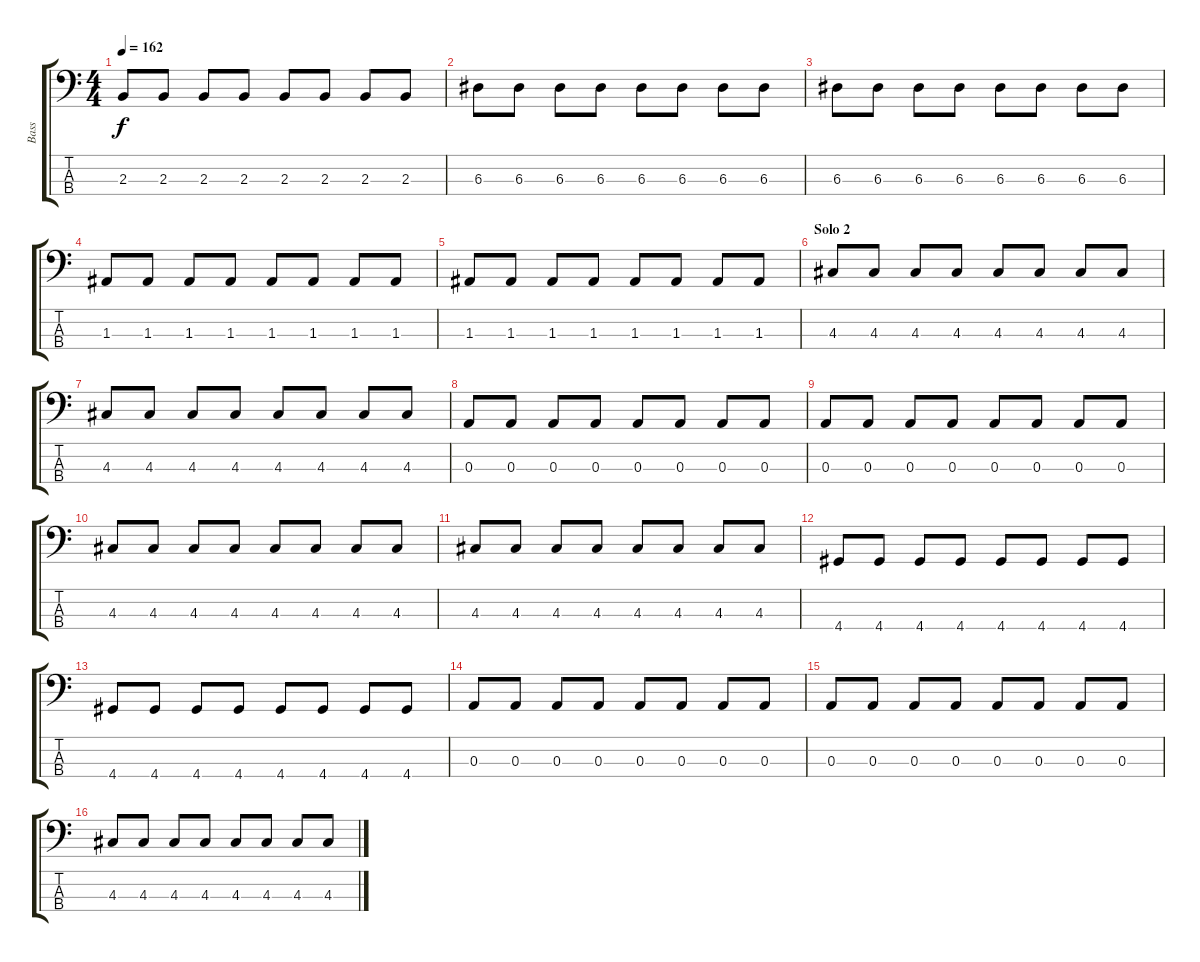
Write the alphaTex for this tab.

\track ("Bass" "Bass") {instrument electricbassfinger}
\staff {score tabs}
\tuning (G2 D2 A1 E1) {hide}
\ts (4 4)
\tempo 162
\clef f4
\ks c
2.3.8{dy f} 2.3.8 2.3.8 2.3.8 2.3.8 2.3.8 2.3.8 2.3.8 |
6.3.8 6.3.8 6.3.8 6.3.8 6.3.8 6.3.8 6.3.8 6.3.8 |
6.3.8 6.3.8 6.3.8 6.3.8 6.3.8 6.3.8 6.3.8 6.3.8 |
1.3.8 1.3.8 1.3.8 1.3.8 1.3.8 1.3.8 1.3.8 1.3.8 |
1.3.8 1.3.8 1.3.8 1.3.8 1.3.8 1.3.8 1.3.8 1.3.8 |
\section ("" "Solo 2")
4.3.8 4.3.8 4.3.8 4.3.8 4.3.8 4.3.8 4.3.8 4.3.8 |
4.3.8 4.3.8 4.3.8 4.3.8 4.3.8 4.3.8 4.3.8 4.3.8 |
0.3.8 0.3.8 0.3.8 0.3.8 0.3.8 0.3.8 0.3.8 0.3.8 |
0.3.8 0.3.8 0.3.8 0.3.8 0.3.8 0.3.8 0.3.8 0.3.8 |
4.3.8 4.3.8 4.3.8 4.3.8 4.3.8 4.3.8 4.3.8 4.3.8 |
4.3.8 4.3.8 4.3.8 4.3.8 4.3.8 4.3.8 4.3.8 4.3.8 |
4.4.8 4.4.8 4.4.8 4.4.8 4.4.8 4.4.8 4.4.8 4.4.8 |
4.4.8 4.4.8 4.4.8 4.4.8 4.4.8 4.4.8 4.4.8 4.4.8 |
\section ("" "")
0.3.8 0.3.8 0.3.8 0.3.8 0.3.8 0.3.8 0.3.8 0.3.8 |
0.3.8 0.3.8 0.3.8 0.3.8 0.3.8 0.3.8 0.3.8 0.3.8 |
4.3.8 4.3.8 4.3.8 4.3.8 4.3.8 4.3.8 4.3.8 4.3.8
